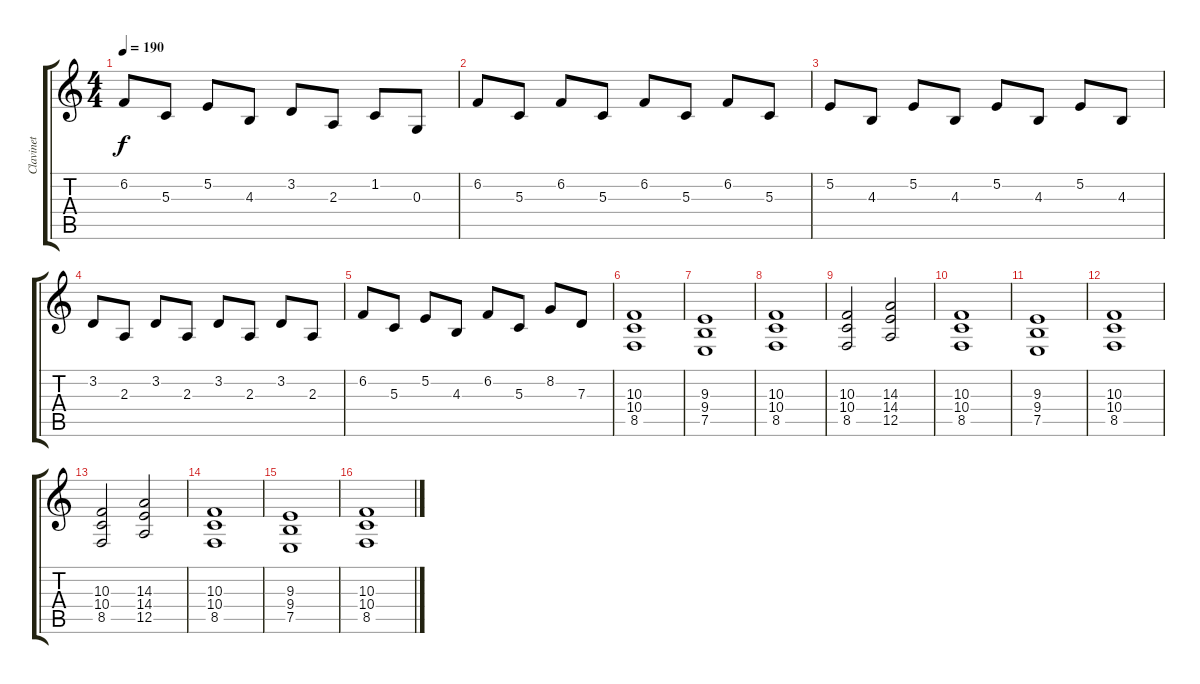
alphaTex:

\track ("Clavinet" "Clavinet") {instrument clavinet}
\staff {score tabs}
\tuning (E4 B3 G3 D3 A2 E2) {hide}
\ts (4 4)
\tempo 190
\clef g2
\ks c
6.2.8{dy f} 5.3.8 5.2.8 4.3.8 3.2.8 2.3.8 1.2.8 0.3.8 |
6.2.8 5.3.8 6.2.8 5.3.8 6.2.8 5.3.8 6.2.8 5.3.8 |
5.2.8 4.3.8 5.2.8 4.3.8 5.2.8 4.3.8 5.2.8 4.3.8 |
3.2.8 2.3.8 3.2.8 2.3.8 3.2.8 2.3.8 3.2.8 2.3.8 |
6.2.8 5.3.8 5.2.8 4.3.8 6.2.8 5.3.8 8.2.8 7.3.8 |
(10.3 10.4 8.5).1 |
(9.3 9.4 7.5).1 |
(10.3 10.4 8.5).1 |
(10.3 10.4 8.5).2 (14.3 14.4 12.5).2 |
(10.3 10.4 8.5).1 |
(9.3 9.4 7.5).1 |
(10.3 10.4 8.5).1 |
(10.3 10.4 8.5).2 (14.3 14.4 12.5).2 |
(10.3 10.4 8.5).1 |
(9.3 9.4 7.5).1 |
(10.3 10.4 8.5).1
